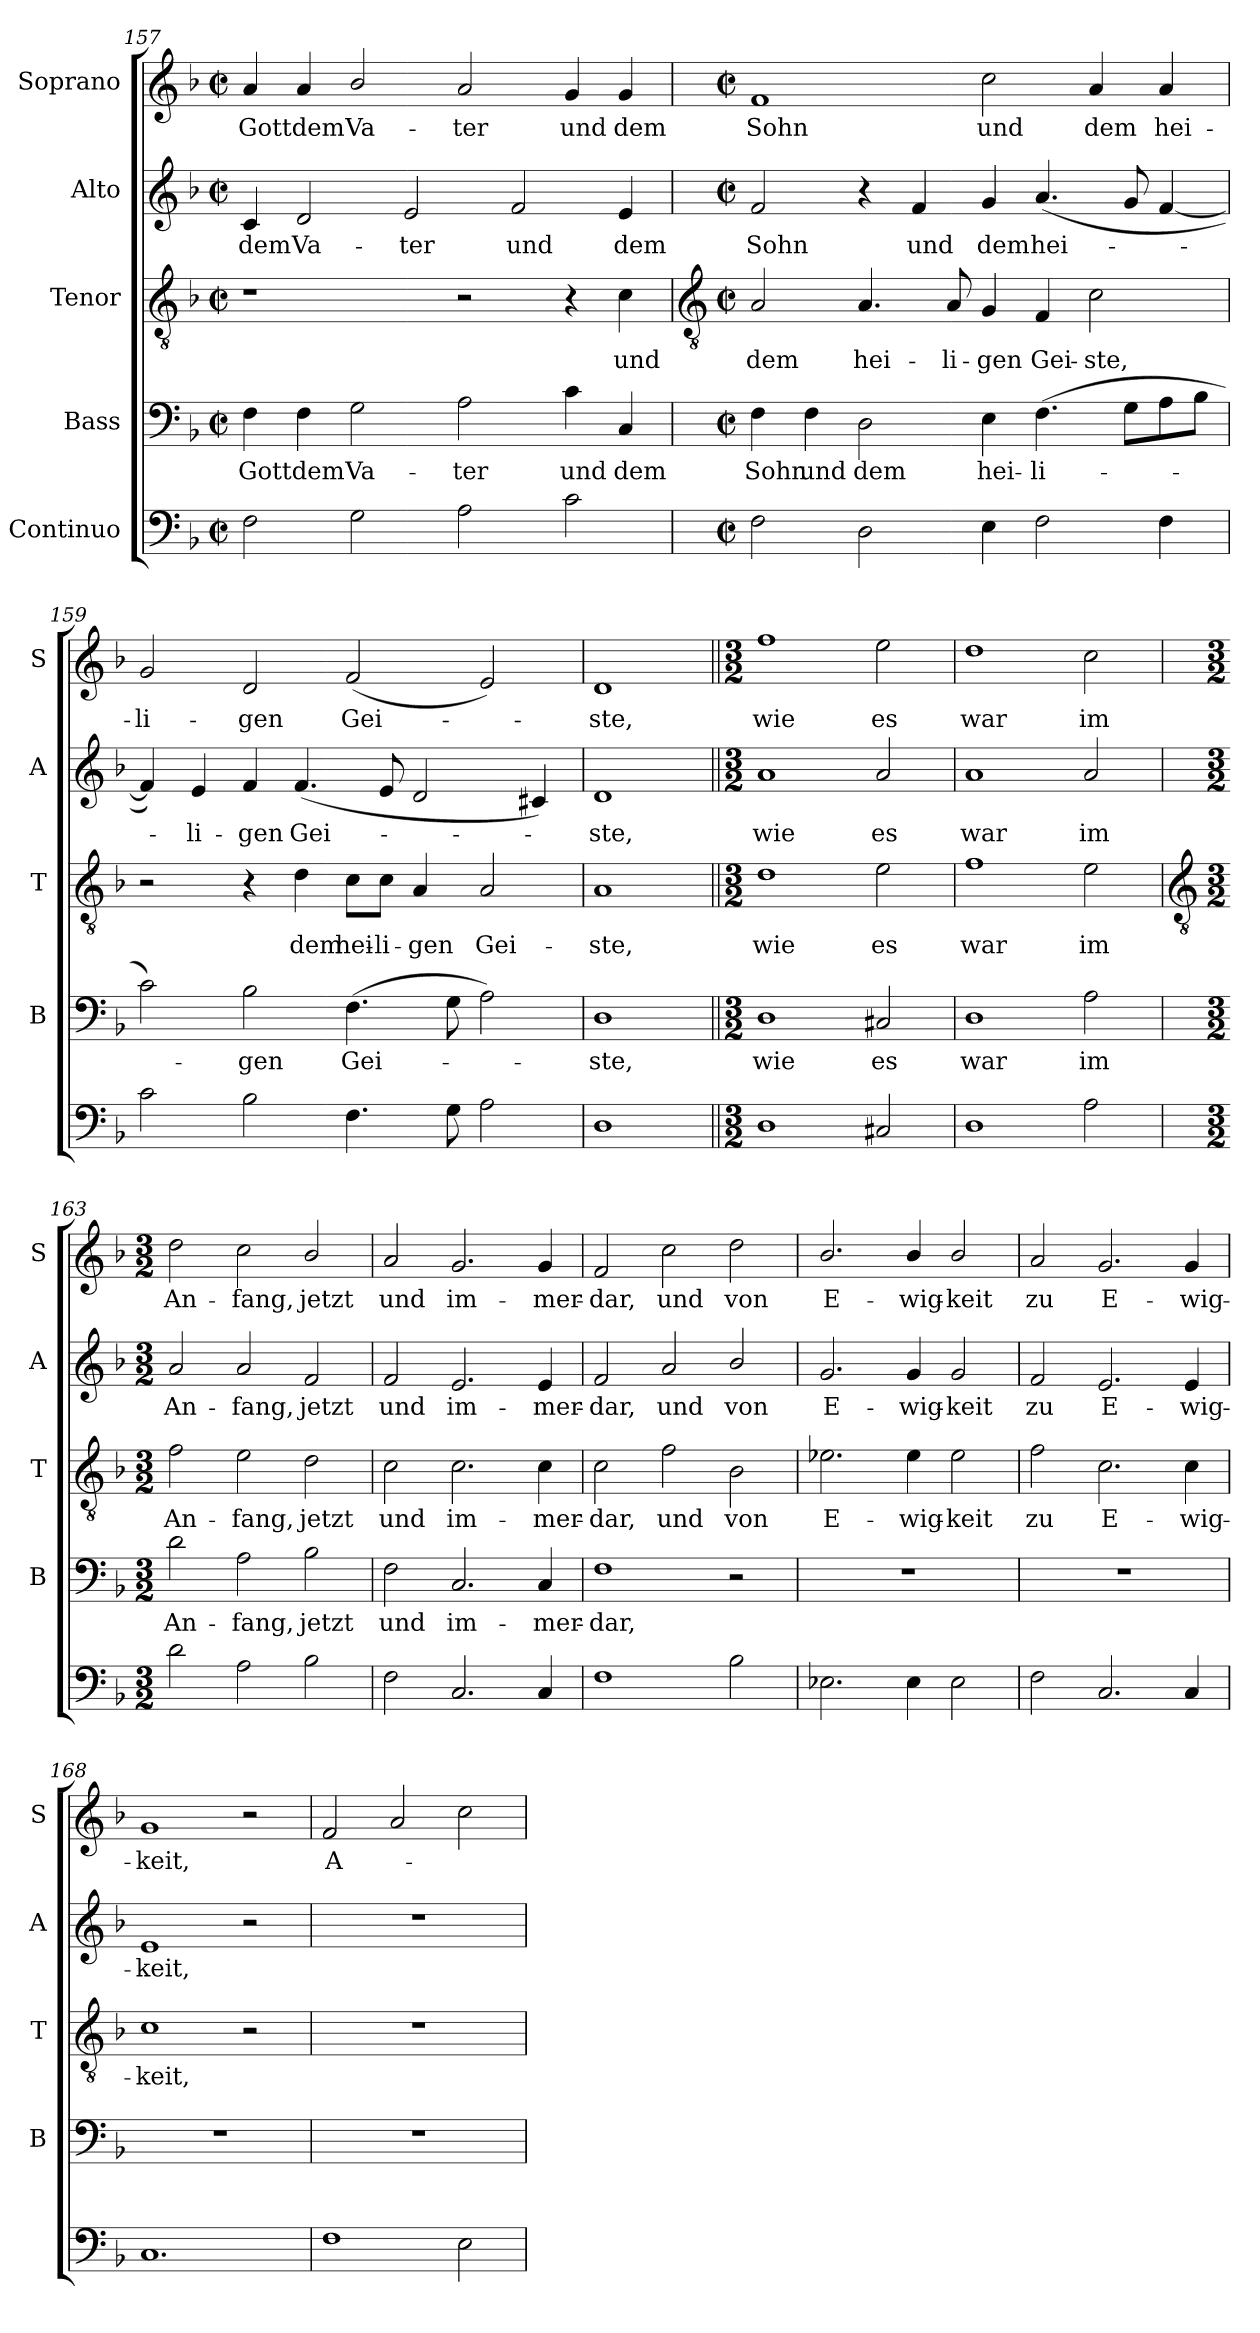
**kern	**kern	**text	**kern	**text	**kern	**text	**kern	**text
*part5	*part4	*part4	*part3	*part3	*part2	*part2	*part1	*part1
*staff5	*staff4	*staff4	*staff3	*staff3	*staff2	*staff2	*staff1	*staff1
*I"Continuo	*I"Bass	*	*I"Tenor	*	*I"Alto	*	*I"Soprano	*
*	*I'B	*	*I'T	*	*I'A	*	*I'S	*
*clefF4	*clefF4	*	*clefGv2	*	*clefG2	*	*clefG2	*
*k[b-]	*k[b-]	*	*k[b-]	*	*k[b-]	*	*k[b-]	*
*F:	*F:	*	*F:	*	*F:	*	*F:	*
*M4/2	*M4/2	*	*M4/2	*	*M4/2	*	*M4/2	*
*met(c|)	*met(c|)	*	*met(c|)	*	*met(c|)	*	*met(c|)	*
=157	=157	=157	=157	=157	=157	=157	=157	=157
!	!	!LO:LY:b	!	!	!	!LO:LY:b	!	!LO:LY:b
2F	4F	Gott	1r	.	4c	dem	4a	Gott
!	!	!LO:LY:b	!	!	!	!LO:LY:b	!	!LO:LY:b
.	4F	dem	.	.	2d	Va-	4a	dem
!	!	!LO:LY:b	!	!	!	!	!	!LO:LY:b
2G	2G	Va-	.	.	.	.	2b-/	Va-
!	!	!	!	!	!	!LO:LY:b	!	!
.	.	.	.	.	2e	-ter	.	.
!	!	!LO:LY:b	!	!	!	!	!	!LO:LY:b
2A	2A	-ter	2r	.	.	.	2a	-ter
!	!	!	!	!	!	!LO:LY:b	!	!
.	.	.	.	.	2f	und	.	.
!	!	!LO:LY:b	!	!	!	!	!	!LO:LY:b
2c	4c	und	4r	.	.	.	4g	und
!	!	!LO:LY:b	!	!LO:LY:b	!	!LO:LY:b	!	!LO:LY:b
.	4C	dem	4c	und	4e	dem	4g	dem
!!LO:LB:g=z
=158	=158	=158	=158	=158	=158	=158	=158	=158
*	*	*	*clefGv2	*	*	*	*	*
*M4/2	*M4/2	*	*M4/2	*	*M4/2	*	*M4/2	*
*met(c|)	*met(c|)	*	*met(c|)	*	*met(c|)	*	*met(c|)	*
!	!	!LO:LY:b	!	!LO:LY:b	!	!LO:LY:b	!	!LO:LY:b
2F	4F	Sohn	2A	dem	2f	Sohn	1f	Sohn
!	!	!LO:LY:b	!	!	!	!	!	!
.	4F	und	.	.	.	.	.	.
!	!	!LO:LY:b	!	!LO:LY:b	!	!	!	!
2D	2D	dem	4.A	hei-	4r	.	.	.
!	!	!	!	!	!	!LO:LY:b	!	!
.	.	.	.	.	4f	und	.	.
!	!	!	!	!LO:LY:b	!	!	!	!
.	.	.	8A	-li-	.	.	.	.
!	!	!LO:LY:b	!	!LO:LY:b	!	!LO:LY:b	!	!LO:LY:b
4E	4E	hei-	4G	-gen	4g	dem	2cc	und
!	!	!LO:LY:b	!	!LO:LY:b	!	!LO:LY:b	!	!
2F	(>4.F	-li-	4F	Gei-	(<4.a	hei-	.	.
!	!	!	!	!LO:LY:b	!	!	!	!LO:LY:b
.	.	.	2c	-ste,	.	.	4a	dem
.	8GL	.	.	.	8g	.	.	.
!	!	!	!	!	!	!	!	!LO:LY:b
4F	8A	.	.	.	[4f	.	4a	hei-
.	8B-J	.	.	.	.	.	.	.
=159	=159	=159	=159	=159	=159	=159	=159	=159
!	!	!	!	!	!	!	!	!LO:LY:b
2c	2c)	.	2r	.	4f])	.	2g	-li-
!	!	!	!	!	!	!LO:LY:b	!	!
.	.	.	.	.	4e	li-	.	.
!	!	!LO:LY:b	!	!	!	!LO:LY:b	!	!LO:LY:b
2B-	2B-	gen	4r	.	4f	-gen	2d	-gen
!	!	!	!	!LO:LY:b	!	!LO:LY:b	!	!
.	.	.	4d	dem	(<4.f	Gei-	.	.
!	!	!LO:LY:b	!	!LO:LY:b	!	!	!	!LO:LY:b
4.F	(>4.F	Gei-	8c\L	hei-	.	.	(<2f	Gei-
!	!	!	!	!LO:LY:b	!	!	!	!
.	.	.	8c\J	-li-	8e	.	.	.
!	!	!	!	!LO:LY:b	!	!	!	!
.	.	.	4A	-gen	2d	.	.	.
8G	8G	.	.	.	.	.	.	.
!	!	!	!	!LO:LY:b	!	!	!	!
2A	2A)	.	2A	Gei-	.	.	2e)	.
.	.	.	.	.	4c#X)	.	.	.
=160	=160	=160	=160	=160	=160	=160	=160	=160
!	!	!LO:LY:b	!	!LO:LY:b	!	!LO:LY:b	!	!LO:LY:b
1D	1D	ste,	1A	-ste,	1d	ste,	1d	ste,
=161||	=161||	=161||	=161||	=161||	=161||	=161||	=161||	=161||
*M3/2	*M3/2	*	*M3/2	*	*M3/2	*	*M3/2	*
!	!	!LO:LY:b	!	!LO:LY:b	!	!LO:LY:b	!	!LO:LY:b
1D	1D	wie	1d	wie	1a	wie	1ff	wie
!	!	!LO:LY:b	!	!LO:LY:b	!	!LO:LY:b	!	!LO:LY:b
2C#X	2C#X	es	2e	es	2a	es	2ee	es
=162	=162	=162	=162	=162	=162	=162	=162	=162
!	!	!LO:LY:b	!	!LO:LY:b	!	!LO:LY:b	!	!LO:LY:b
1D	1D	war	1f	war	1a	war	1dd	war
!	!	!LO:LY:b	!	!LO:LY:b	!	!LO:LY:b	!	!LO:LY:b
2A	2A	im	2e	im	2a	im	2cc	im
!!LO:LB:g=z
=163	=163	=163	=163	=163	=163	=163	=163	=163
*	*	*	*clefGv2	*	*	*	*	*
*M3/2	*M3/2	*	*M3/2	*	*M3/2	*	*M3/2	*
!	!	!LO:LY:b	!	!LO:LY:b	!	!LO:LY:b	!	!LO:LY:b
2d	2d	An-	2f	An-	2a	An-	2dd	An-
!	!	!LO:LY:b	!	!LO:LY:b	!	!LO:LY:b	!	!LO:LY:b
2A	2A	-fang,	2e	-fang,	2a	-fang,	2cc	-fang,
!	!	!LO:LY:b	!	!LO:LY:b	!	!LO:LY:b	!	!LO:LY:b
2B-	2B-	jetzt	2d	jetzt	2f	jetzt	2b-/	jetzt
=164	=164	=164	=164	=164	=164	=164	=164	=164
!	!	!LO:LY:b	!	!LO:LY:b	!	!LO:LY:b	!	!LO:LY:b
2F	2F	und	2c	und	2f	und	2a	und
!	!	!LO:LY:b	!	!LO:LY:b	!	!LO:LY:b	!	!LO:LY:b
2.C	2.C	im-	2.c	im-	2.e	im-	2.g	im-
!	!	!LO:LY:b	!	!LO:LY:b	!	!LO:LY:b	!	!LO:LY:b
4C	4C	-mer-	4c	-mer-	4e	-mer-	4g	-mer-
=165	=165	=165	=165	=165	=165	=165	=165	=165
!	!	!LO:LY:b	!	!LO:LY:b	!	!LO:LY:b	!	!LO:LY:b
1F	1F	-dar,	2c	-dar,	2f	-dar,	2f	-dar,
!	!	!	!	!LO:LY:b	!	!LO:LY:b	!	!LO:LY:b
.	.	.	2f	und	2a	und	2cc	und
!	!	!	!	!LO:LY:b	!	!LO:LY:b	!	!LO:LY:b
2B-	2r	.	2B-	von	2b-/	von	2dd	von
=166	=166	=166	=166	=166	=166	=166	=166	=166
!	!LO:N:vis=1	!	!	!LO:LY:b	!	!LO:LY:b	!	!LO:LY:b
2.E-X	1.r	.	2.e-X	E-	2.g	E-	2.b-/	E-
!	!	!	!	!LO:LY:b	!	!LO:LY:b	!	!LO:LY:b
4E-	.	.	4e-	-wig-	4g	-wig-	4b-/	-wig-
!	!	!	!	!LO:LY:b	!	!LO:LY:b	!	!LO:LY:b
2E-	.	.	2e-	-keit	2g	-keit	2b-/	-keit
=167	=167	=167	=167	=167	=167	=167	=167	=167
!	!LO:N:vis=1	!	!	!LO:LY:b	!	!LO:LY:b	!	!LO:LY:b
2F	1.r	.	2f	zu	2f	zu	2a	zu
!	!	!	!	!LO:LY:b	!	!LO:LY:b	!	!LO:LY:b
2.C	.	.	2.c	E-	2.e	E-	2.g	E-
!	!	!	!	!LO:LY:b	!	!LO:LY:b	!	!LO:LY:b
4C	.	.	4c	-wig-	4e	-wig-	4g	-wig-
=168	=168	=168	=168	=168	=168	=168	=168	=168
!	!LO:N:vis=1	!	!	!LO:LY:b	!	!LO:LY:b	!	!LO:LY:b
1.C	1.r	.	1c	-keit,	1e	-keit,	1g	-keit,
.	.	.	2r	.	2r	.	2r	.
=169	=169	=169	=169	=169	=169	=169	=169	=169
!	!LO:N:vis=1	!	!LO:N:vis=1	!	!LO:N:vis=1	!	!	!LO:LY:b
1F	1.r	.	1.r	.	1.r	.	2f	A-
.	.	.	.	.	.	.	2a	.
2E	.	.	.	.	.	.	2cc	.
=	=	=	=	=	=	=	=	=
*-	*-	*-	*-	*-	*-	*-	*-	*-
